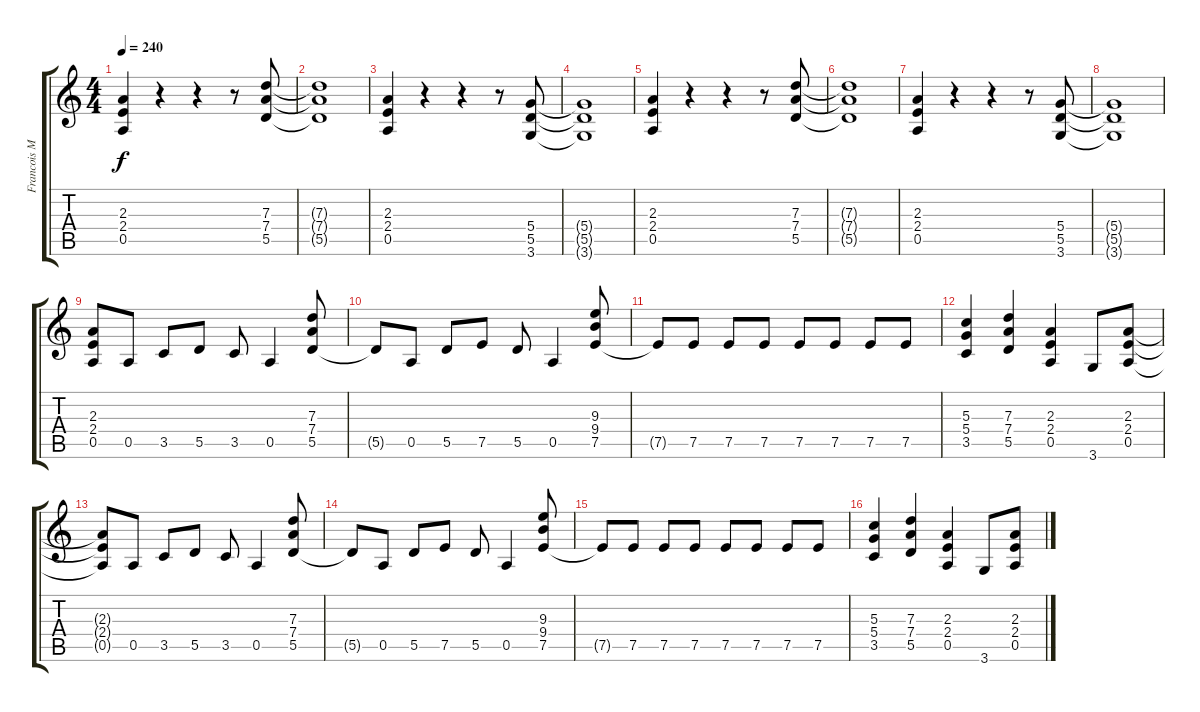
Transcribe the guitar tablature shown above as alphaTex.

\track ("Francois Merle" "Francois M") {instrument distortionguitar}
\staff {score tabs}
\tuning (E4 B3 G3 D3 A2 E2) {hide}
\ts (4 4)
\tempo 240
\clef g2
\ks c
(2.3 2.4 0.5).4{dy f} r.4 r.4 r.8 (7.3 7.4 5.5).8 |
(7.3{t} 7.4{t} 5.5{t}).1 |
(2.3 2.4 0.5).4 r.4 r.4 r.8 (5.4 5.5 3.6).8 |
(5.4{t} 5.5{t} 3.6{t}).1 |
(2.3 2.4 0.5).4 r.4 r.4 r.8 (7.3 7.4 5.5).8 |
(7.3{t} 7.4{t} 5.5{t}).1 |
(2.3 2.4 0.5).4 r.4 r.4 r.8 (5.4 5.5 3.6).8 |
(5.4{t} 5.5{t} 3.6{t}).1 |
(2.3 2.4 0.5).8 0.5.8 3.5.8 5.5.8 3.5.8 0.5.4 (7.3 7.4 5.5).8 |
5.5{t}.8 0.5.8 5.5.8 7.5.8 5.5.8 0.5.4 (9.3 9.4 7.5).8 |
7.5{t}.8 7.5.8 7.5.8 7.5.8 7.5.8 7.5.8 7.5.8 7.5.8 |
(5.3 5.4 3.5).4 (7.3 7.4 5.5).4 (2.3 2.4 0.5).4 3.6.8 (2.3 2.4 0.5).8 |
(2.3{t} 2.4{t} 0.5{t}).8 0.5.8 3.5.8 5.5.8 3.5.8 0.5.4 (7.3 7.4 5.5).8 |
5.5{t}.8 0.5.8 5.5.8 7.5.8 5.5.8 0.5.4 (9.3 9.4 7.5).8 |
7.5{t}.8 7.5.8 7.5.8 7.5.8 7.5.8 7.5.8 7.5.8 7.5.8 |
(5.3 5.4 3.5).4 (7.3 7.4 5.5).4 (2.3 2.4 0.5).4 3.6.8 (2.3 2.4 0.5).8
